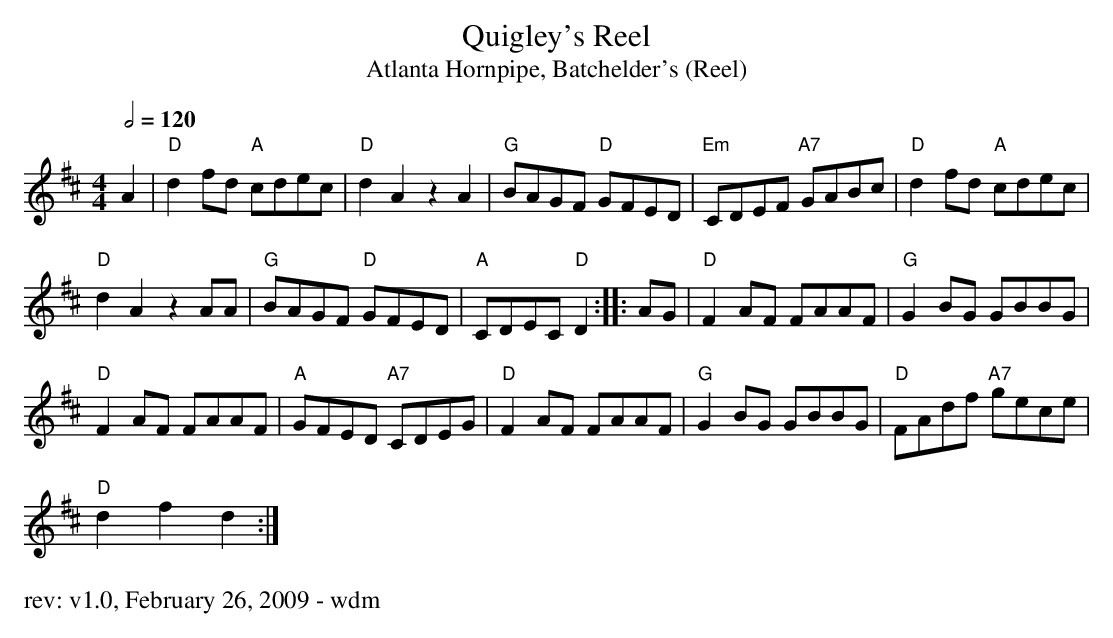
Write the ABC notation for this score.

X:1
T:Quigley's Reel
T:Atlanta Hornpipe, Batchelder's (Reel)
M:4/4
Q:1/2=120
L:1/4
K:D
A|"D"df/2d/2 "A"c/2d/2e/2c/2|"D"dA zA|"G"B/2A/2G/2F/2 "D"G/2F/2E/2D/2|\
"Em"C/2D/2E/2F/2 "A7"G/2A/2B/2c/2|"D"df/2d/2 "A"c/2d/2e/2c/2|
"D"dA zA/2A/2|"G"B/2A/2G/2F/2 "D"G/2F/2E/2D/2|\
"A"C/2D/2E/2C/2 "D"D::\
A/2G/2|"D"FA/2F/2 F/2A/2A/2F/2|"G"GB/2G/2 G/2B/2B/2G/2|
"D"FA/2F/2 F/2A/2A/2F/2\
|"A"G/2F/2E/2D/2 "A7"C/2D/2E/2G/2|\
"D"FA/2F/2 F/2A/2A/2F/2|"G"GB/2G/2 G/2B/2B/2G/2|\
"D"F/2A/2d/2f/2 "A7"g/2e/2c/2e/2|
"D"df d:|
